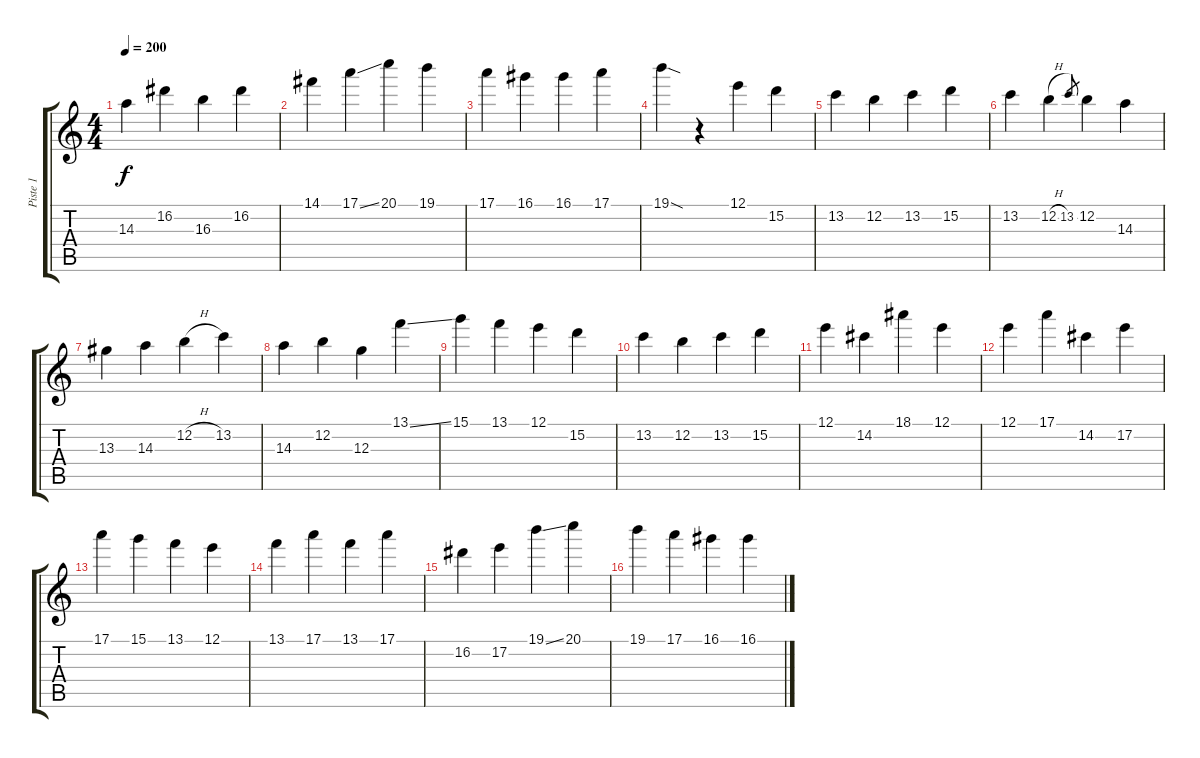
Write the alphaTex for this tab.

\track ("Piste 1" "Piste 1") {instrument acousticguitarsteel}
\staff {score tabs}
\tuning (E4 B3 G3 D3 A2 E2) {hide}
\ts (4 4)
\tempo 200
\clef g2
\ks c
14.3.4{dy f} 16.2.4 16.3.4 16.2.4 |
14.1.4 17.1{ss}.4 20.1.4 19.1.4 |
17.1.4 16.1.4 16.1.4 17.1.4 |
19.1{sod}.4 r.4 12.1.4 15.2.4 |
13.2.4 12.2.4 13.2.4 15.2.4 |
13.2.4 12.2{h}.4 13.2.8{gr} 12.2.4 14.3.4 |
13.3.4 14.3.4 12.2{h}.4 13.2.4 |
14.3.4 12.2.4 12.3.4 13.1{ss}.4 |
15.1.4 13.1.4 12.1.4 15.2.4 |
13.2.4 12.2.4 13.2.4 15.2.4 |
12.1.4 14.2.4 18.1.4 12.1.4 |
12.1.4 17.1.4 14.2.4 17.2.4 |
17.1.4 15.1.4 13.1.4 12.1.4 |
13.1.4 17.1.4 13.1.4 17.1.4 |
16.2.4 17.2.4 19.1{ss}.4 20.1.4 |
19.1.4 17.1.4 16.1.4 16.1.4
